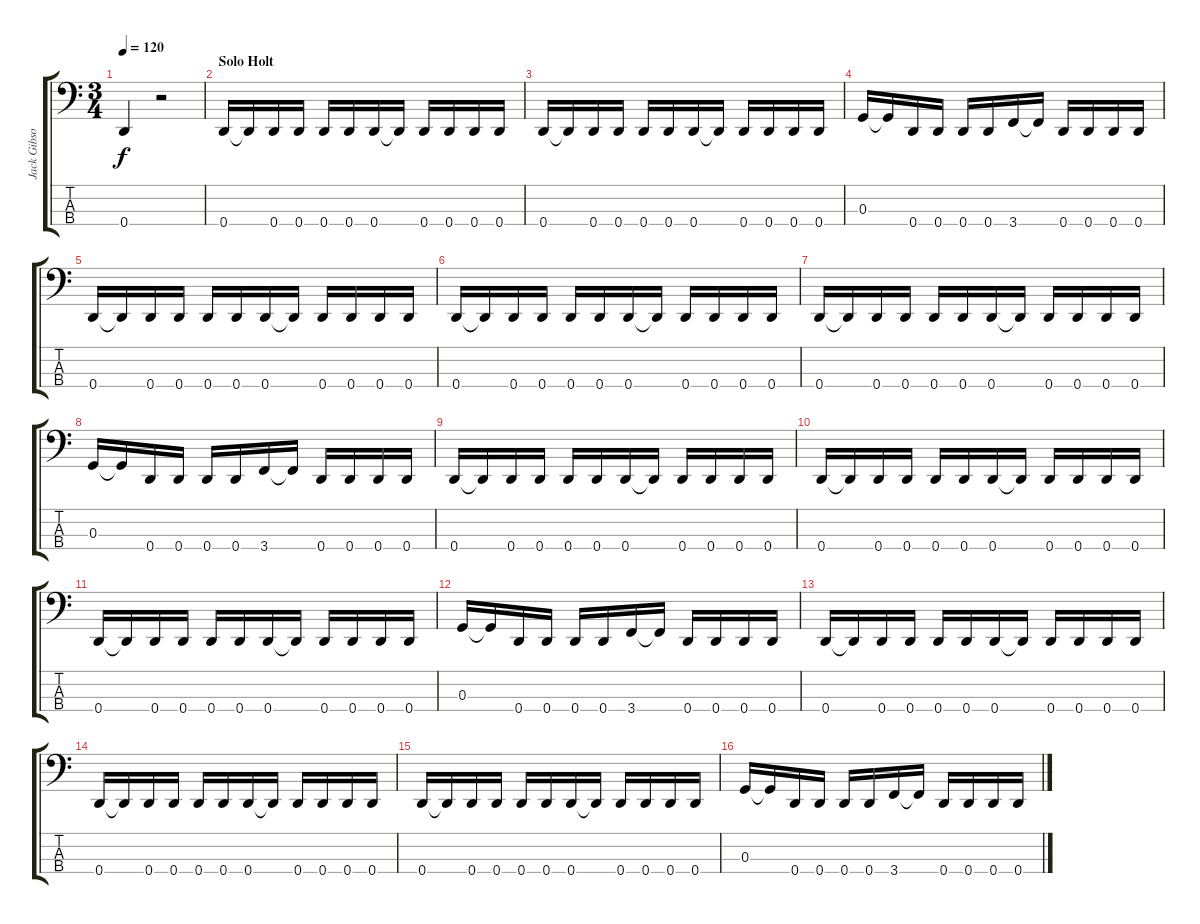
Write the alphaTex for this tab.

\track ("Jack Gibson" "Jack Gibso") {instrument electricbassfinger}
\staff {score tabs}
\tuning (F2 C2 G1 D1) {hide}
\ts (3 4)
\tempo 120
\clef f4
\ks c
0.4.4{dy f} r.2 |
\section ("" "Solo Holt")
0.4.16 0.4{t}.16 0.4.16 0.4.16 0.4.16 0.4.16 0.4.16 0.4{t}.16 0.4.16 0.4.16 0.4.16 0.4.16 |
0.4.16 0.4{t}.16 0.4.16 0.4.16 0.4.16 0.4.16 0.4.16 0.4{t}.16 0.4.16 0.4.16 0.4.16 0.4.16 |
0.3.16 0.3{t}.16 0.4.16 0.4.16 0.4.16 0.4.16 3.4.16 3.4{t}.16 0.4.16 0.4.16 0.4.16 0.4.16 |
0.4.16 0.4{t}.16 0.4.16 0.4.16 0.4.16 0.4.16 0.4.16 0.4{t}.16 0.4.16 0.4.16 0.4.16 0.4.16 |
0.4.16 0.4{t}.16 0.4.16 0.4.16 0.4.16 0.4.16 0.4.16 0.4{t}.16 0.4.16 0.4.16 0.4.16 0.4.16 |
0.4.16 0.4{t}.16 0.4.16 0.4.16 0.4.16 0.4.16 0.4.16 0.4{t}.16 0.4.16 0.4.16 0.4.16 0.4.16 |
0.3.16 0.3{t}.16 0.4.16 0.4.16 0.4.16 0.4.16 3.4.16 3.4{t}.16 0.4.16 0.4.16 0.4.16 0.4.16 |
0.4.16 0.4{t}.16 0.4.16 0.4.16 0.4.16 0.4.16 0.4.16 0.4{t}.16 0.4.16 0.4.16 0.4.16 0.4.16 |
0.4.16 0.4{t}.16 0.4.16 0.4.16 0.4.16 0.4.16 0.4.16 0.4{t}.16 0.4.16 0.4.16 0.4.16 0.4.16 |
0.4.16 0.4{t}.16 0.4.16 0.4.16 0.4.16 0.4.16 0.4.16 0.4{t}.16 0.4.16 0.4.16 0.4.16 0.4.16 |
0.3.16 0.3{t}.16 0.4.16 0.4.16 0.4.16 0.4.16 3.4.16 3.4{t}.16 0.4.16 0.4.16 0.4.16 0.4.16 |
0.4.16 0.4{t}.16 0.4.16 0.4.16 0.4.16 0.4.16 0.4.16 0.4{t}.16 0.4.16 0.4.16 0.4.16 0.4.16 |
0.4.16 0.4{t}.16 0.4.16 0.4.16 0.4.16 0.4.16 0.4.16 0.4{t}.16 0.4.16 0.4.16 0.4.16 0.4.16 |
0.4.16 0.4{t}.16 0.4.16 0.4.16 0.4.16 0.4.16 0.4.16 0.4{t}.16 0.4.16 0.4.16 0.4.16 0.4.16 |
0.3.16 0.3{t}.16 0.4.16 0.4.16 0.4.16 0.4.16 3.4.16 3.4{t}.16 0.4.16 0.4.16 0.4.16 0.4.16
